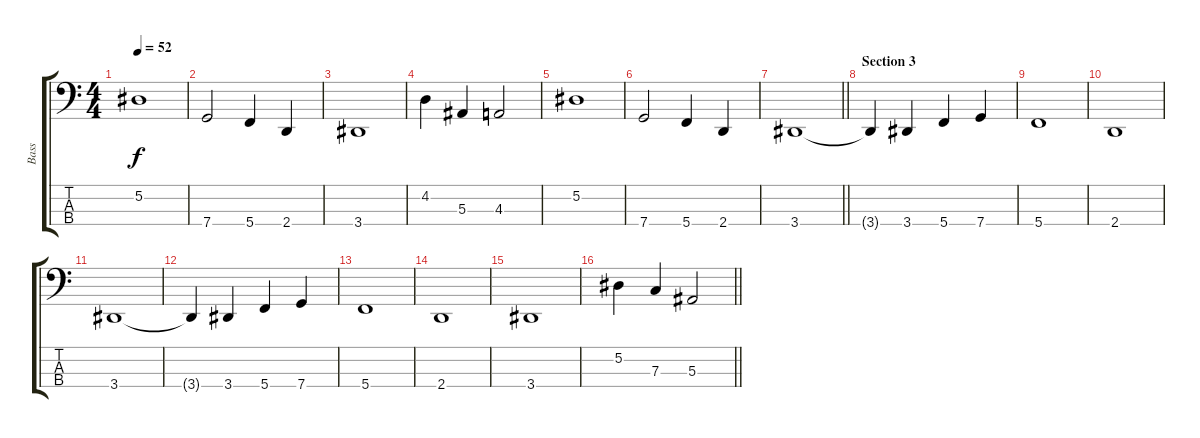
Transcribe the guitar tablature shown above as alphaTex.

\track ("Bass" "Bass") {instrument electricbasspick}
\staff {score tabs}
\tuning (Eb2 Bb1 F1 C1) {hide}
\ts (4 4)
\tempo 52
\clef f4
\ks c
5.2.1{dy f} |
7.4.2 5.4.4 2.4.4 |
3.4.1 |
4.2.4 5.3.4 4.3.2 |
5.2.1 |
7.4.2 5.4.4 2.4.4 |
\barLineRight lightlight
3.4.1 |
\section ("" "Section 3")
3.4{t}.4 3.4.4 5.4.4 7.4.4 |
5.4.1 |
2.4.1 |
3.4.1 |
3.4{t}.4 3.4.4 5.4.4 7.4.4 |
5.4.1 |
2.4.1 |
3.4.1 |
\barLineRight lightlight
5.2.4 7.3.4 5.3.2
